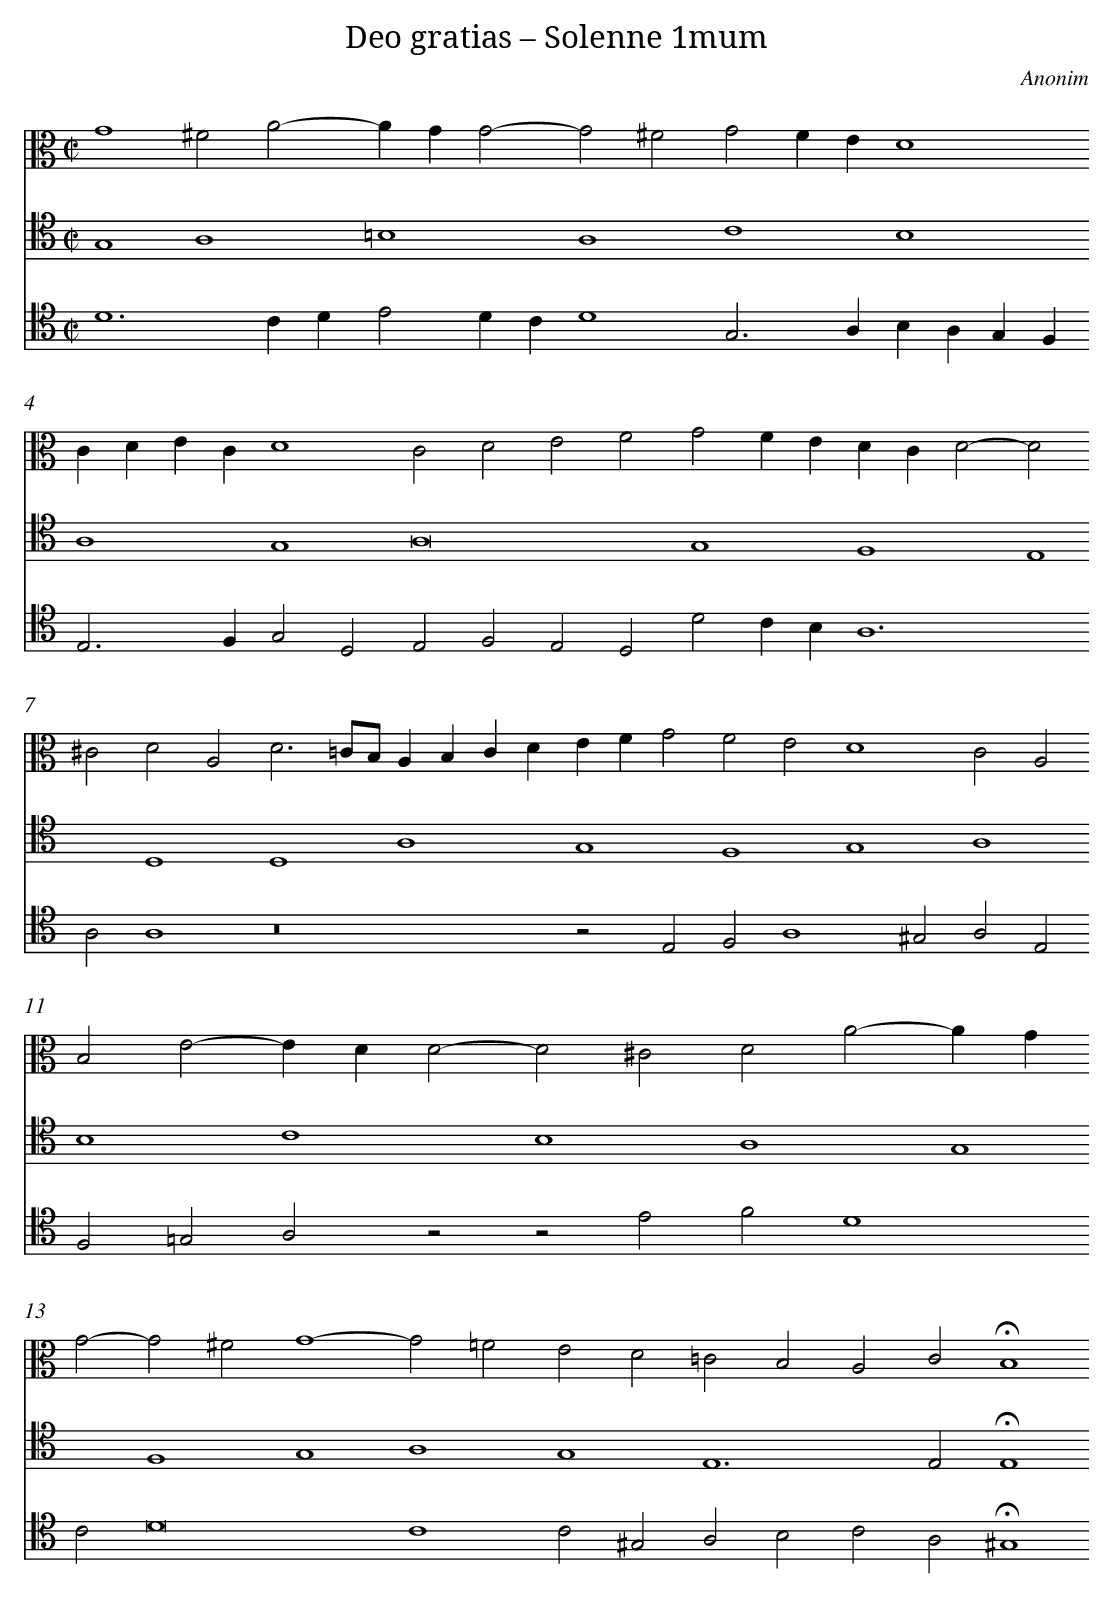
X:1
T: Deo gratias – Solenne 1mum
C: Anonim
L: 1/4
M: C|
V: 1 clef=alto
V: 2 clef=tenor
V: 3 clef=tenor
K: C
[V:1] G4^F2A2- [|]
[V:2] G,4A,4 [|]
[V:3] D6CD [|]
[V:1] AGG2-G2^F2 [|]
[V:2] =B,4A,4 [|]
[V:3] E2DCD4 [|]
[V:1] G2FED4 [|]
[V:2] C4B,4 [|]
[V:3] G,2>A,2B,A,G,F, [|]
[V:1] CDECD4 [|]
[V:2] A,4G,4 [|]
[V:3] E,2>F,2G,2D,2 [|]
[V:1] C2D2E2F2 [|]
[V:2] A,8 [|]
[V:3] E,2F,2E,2D,2 [|]
[V:1] G2FEDCD2- [|]
[V:2] G,4F,4 [|]
[V:3] D2CB,A,6 [|]
[V:1] D2^C2D2A,2 [|]
[V:2] E,4D,4 [|]
[V:3] A,2A,4 [|]
[V:1] D3=C/B,/A,B,CD [|]
[V:2] D,4A,4 [|]
[V:3] z8 [|]
[V:1] EFG2F2E2 [|]
[V:2] G,4F,4 [|]
[V:3] z2E,2F,2A,4 [|]
[V:1] D4C2A,2 [|]
[V:2] G,4A,4 [|]
[V:3] ^G,2A,2E,2 [|]
[V:1] B,2E2-EDD2- [|]
[V:2] B,4C4 [|]
[V:3] F,2=G,2A,2z2 [|]
[V:1] D2^C2D2A2- [|]
[V:2] B,4A,4 [|]
[V:3] z2E2F2D4 [|]
[V:1] AGG2-G2^F2 [|]
[V:2] G,4F,4 [|]
[V:3] C2D8 [|]
[V:1] G4-G2=F2 [|]
[V:2] G,4A,4 [|]
[V:3] C4 [|]
[V:1] E2D2=C2B,2 [|]
[V:2] G,4E,6 [|]
[V:3] C2^G,2A,2B,2 [|]
[V:1] A,2C2!fermata!B,4 [|]
[V:2] E,2!fermata!E,4 [|]
[V:3] C2A,2!fermata!^G,4 [|]
